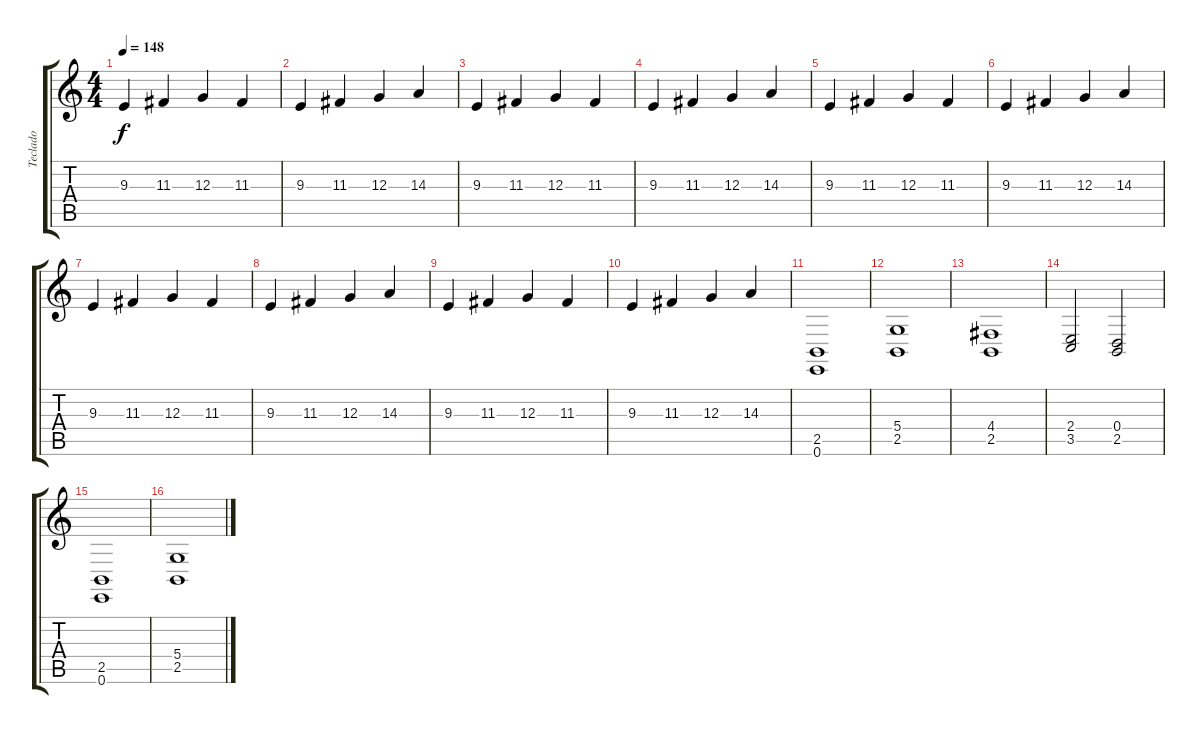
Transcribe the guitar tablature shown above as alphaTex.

\track ("Teclado" "Teclado") {instrument choiraahs}
\staff {score tabs}
\tuning (E4 B3 G3 D3 A2 E2) {hide}
\ts (4 4)
\tempo 148
\clef g2
\ks c
9.3.4{dy f} 11.3.4 12.3.4 11.3.4 |
9.3.4 11.3.4 12.3.4 14.3.4 |
9.3.4 11.3.4 12.3.4 11.3.4 |
9.3.4 11.3.4 12.3.4 14.3.4 |
9.3.4 11.3.4 12.3.4 11.3.4 |
9.3.4 11.3.4 12.3.4 14.3.4 |
9.3.4 11.3.4 12.3.4 11.3.4 |
9.3.4 11.3.4 12.3.4 14.3.4 |
9.3.4 11.3.4 12.3.4 11.3.4 |
9.3.4 11.3.4 12.3.4 14.3.4 |
(2.5 0.6).1 |
(5.4 2.5).1 |
(4.4 2.5).1 |
(2.4 3.5).2 (0.4 2.5).2 |
(2.5 0.6).1 |
(5.4 2.5).1
